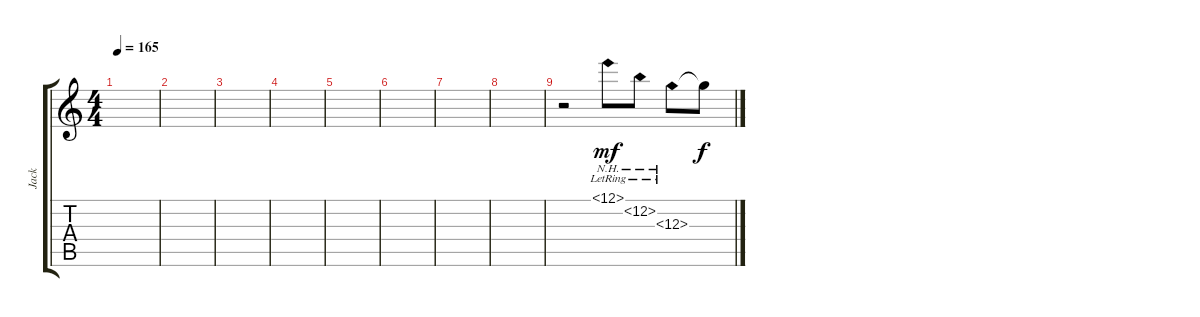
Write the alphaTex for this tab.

\track ("Jack" "Jack") {instrument acousticguitarnylon}
\staff {score tabs}
\tuning (E4 B3 G3 D3 A2 E2) {hide}
\ts (4 4)
\tempo 165
\clef g2
\ks c
|
|
|
|
|
|
|
|
r.2 12.1{nh lr}.8{dy mf} 12.2{nh lr}.8 12.3{nh lr}.8 12.3{t}.8{dy f}
